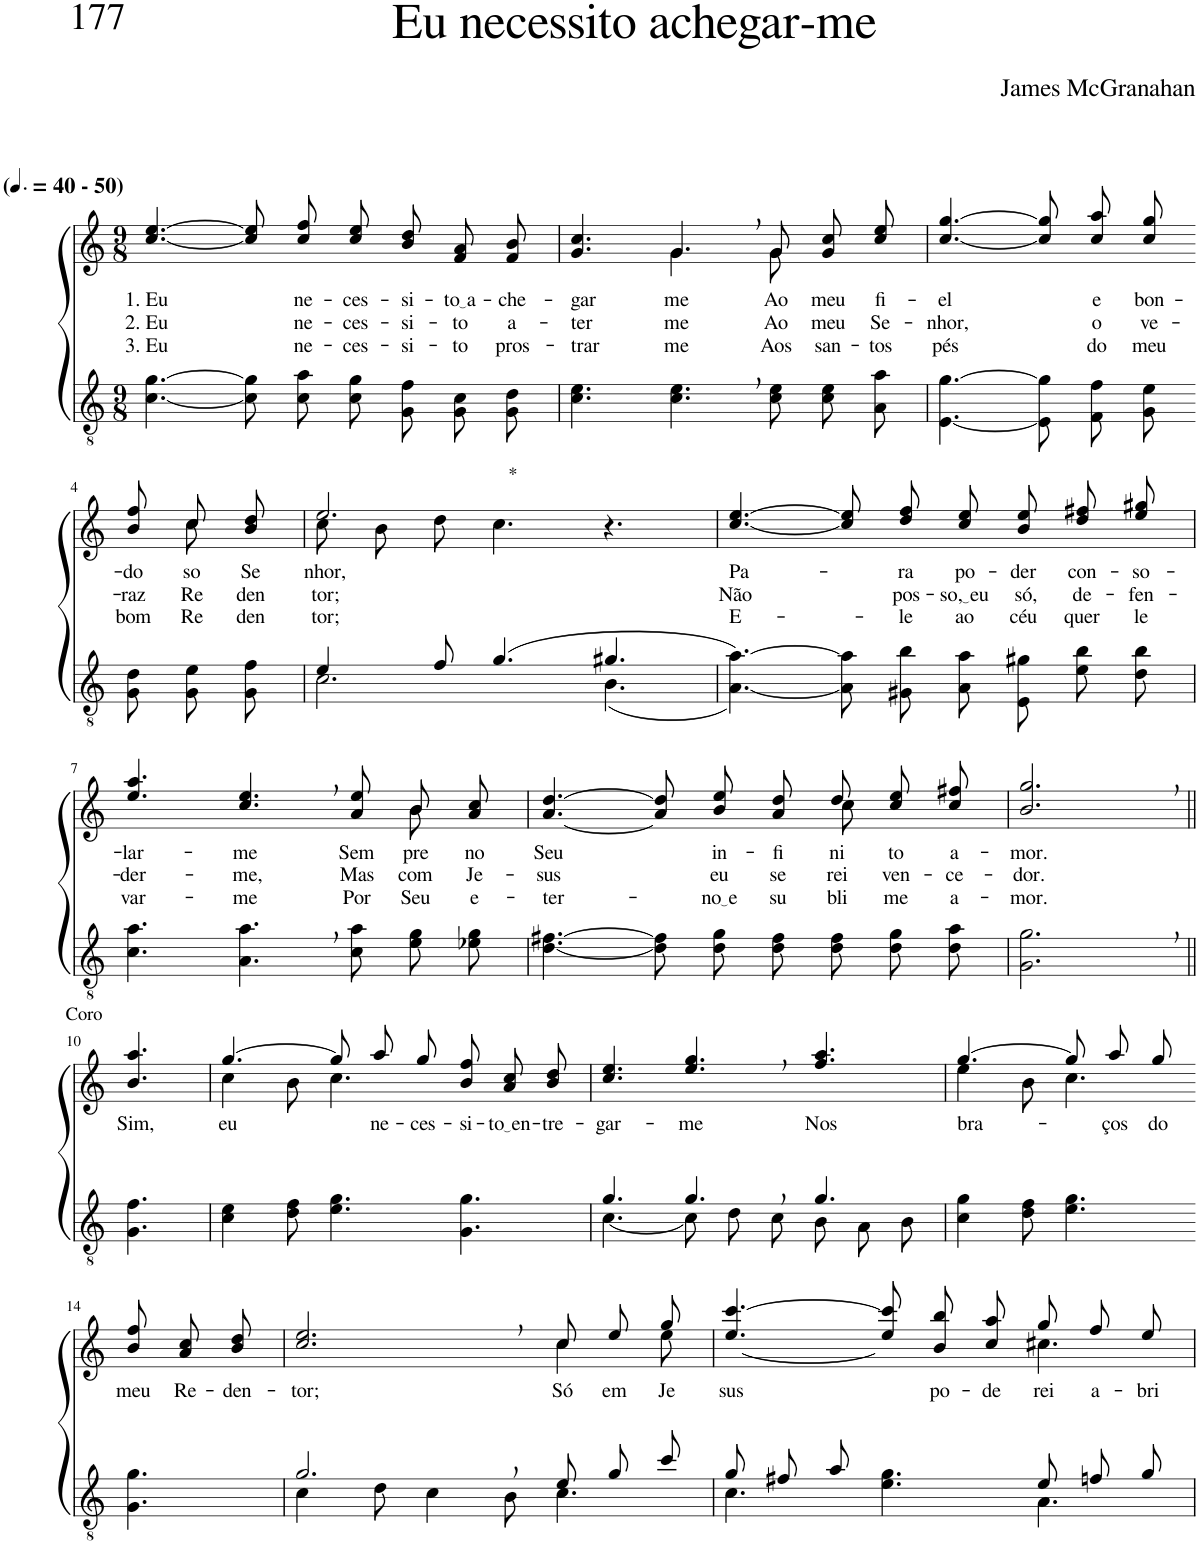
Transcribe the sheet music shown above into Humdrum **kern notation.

**kern	**kern	**text	**text	**text
*part2	*part1	*part1	*part1	*part1
*staff2	*staff1	*staff1	*staff1	*staff1
*I"Parte III e IV	*I"Parte I e II	*	*	*
*clefGv2	*clefG2	*	*	*
*Trd5c9	*Trd5c9	*	*	*
*k[]	*k[]	*	*	*
*M9/8	*M9/8	*	*	*
*MM60	*MM60	*	*	*
=1	=1	=1	=1	=1
!	!LO:TX:a:B:t=(	!	!	!
!	!LO:TX:a:B:t=- 50)	!	!	!
!	!	!LO:LY:b	!LO:LY:b	!LO:LY:b
[4.c\ [4.g\	[4.cc/ [4.ee/	1. Eu	2. Eu	3. Eu
8c]\ 8g]\L	8cc]\ 8ee]\L	.	.	.
!	!	!LO:LY:b	!LO:LY:b	!LO:LY:b
8c\ 8a\	8cc\ 8ff\	ne-	ne-	ne-
!	!	!LO:LY:b	!LO:LY:b	!LO:LY:b
8c\ 8g\J	8cc\ 8ee\J	-ces-	-ces-	-ces-
!	!	!LO:LY:b	!LO:LY:b	!LO:LY:b
8G\ 8f\L	8b\ 8dd\L	-si-	-si-	-si-
!	!	!LO:LY:b	!LO:LY:b	!LO:LY:b
8G\ 8c\	8f\ 8a\	to a	-to	-to
!	!	!LO:LY:b	!LO:LY:b	!LO:LY:b
8G\ 8d\J	8f\ 8b\J	-che-	a-	pros-
=2	=2	=2	=2	=2
!	!	!LO:LY:b	!LO:LY:b	!LO:LY:b
*	*^	*	*	*
4.c\ 4.e\	4.g/ 4.cc/	4.ryy	-gar-	-ter-	-trar-
!	!	!	!LO:LY:b	!LO:LY:b	!LO:LY:b
4.c\, 4.e\,	4.g,/	4.g\	-me	-me	-me
!	!	!	!LO:LY:b	!LO:LY:b	!LO:LY:b
8c\ 8e\L	8g\L	8g\	Ao	Ao	Aos
!	!	!	!LO:LY:b	!LO:LY:b	!LO:LY:b
8c\ 8e\	8g\ 8cc\	4ryy	meu	meu	san-
!	!	!	!LO:LY:b	!LO:LY:b	!LO:LY:b
8A\ 8a\J	8cc\ 8ee\J	.	fi-	Se-	-tos
*	*v	*v	*	*	*
=3	=3	=3	=3	=3
!	!	!LO:LY:b	!LO:LY:b	!LO:LY:b
[4.E\ [4.g\	[4.cc/ [4.gg/	-el	-nhor,	pés
8E]/ 8g]/L	8cc]\ 8gg]\L	.	.	.
!	!	!LO:LY:b	!LO:LY:b	!LO:LY:b
8F/ 8f/	8cc\ 8aa\	e	o	do
!	!	!LO:LY:b	!LO:LY:b	!LO:LY:b
8G/ 8e/J	8cc\ 8gg\J	bon-	ve-	meu
!!LO:LB:g=z
=4-	=4-	=4-	=4-	=4-
!	!	!LO:LY:b	!LO:LY:b	!LO:LY:b
*	*^	*	*	*
8G\ 8d\L	8b\ 8ff\L	8ryy	-do-	-raz	bom
!	!	!	!LO:LY:b	!LO:LY:b	!LO:LY:b
8G\ 8e\	8cc\	8cc\	-so	Re-	Re-
!	!	!	!LO:LY:b	!LO:LY:b	!LO:LY:b
8G\ 8f\J	8b\ 8dd\J	8ryy	Se-	-den-	-den-
=5	=5	=5	=5	=5	=5
*^	*	*	*	*	*
!	!	!LO:TX:a:t=*	!	!	!	!
!	!	!	!	!LO:LY:b	!LO:LY:b	!LO:LY:b
4e/	2.c\	2.ee/	8cc\L	-nhor,	-tor;	-tor;
.	.	.	8b\	.	.	.
8f/	.	.	8dd\J	.	.	.
(4.g/	.	.	4.cc\	.	.	.
4.g#X/	(4.B\	4.r	4.ryy	.	.	.
=6	=6	=6	=6	=6	=6	=6
!	!	!	!	!LO:LY:b	!LO:LY:b	!LO:LY:b
*v	*v	*	*	*	*	*
*	*v	*v	*	*	*
[4.A\ [4.a\))	[4.cc/ [4.ee/	Pa-	Não	E-
8A]\ 8a]\L	8cc]\ 8ee]\L	.	.	.
!	!	!LO:LY:b	!LO:LY:b	!LO:LY:b
8G#X\ 8b\	8dd\ 8ff\	-ra	pos-	-le
!	!	!LO:LY:b	!LO:LY:b	!LO:LY:b
8A\ 8a\J	8cc\ 8ee\J	po-	so, eu	ao
!	!	!LO:LY:b	!LO:LY:b	!LO:LY:b
8E\ 8g#X\L	8b\ 8ee\L	-der	só,	céu
!	!	!LO:LY:b	!LO:LY:b	!LO:LY:b
8e\ 8b\	8dd\ 8ff#X\	con-	de-	quer
!	!	!LO:LY:b	!LO:LY:b	!LO:LY:b
8d\ 8b\J	8ee\ 8gg#X\J	-so-	-fen-	le
!!LO:LB:g=z
=7	=7	=7	=7	=7
!	!	!LO:LY:b	!LO:LY:b	!LO:LY:b
*	*^	*	*	*
4.c\ 4.a\	4.ee/ 4.aa/	2..ryy	-lar-	-der-	var-
!	!	!	!LO:LY:b	!LO:LY:b	!LO:LY:b
4.A\, 4.a\,	4.cc/, 4.ee/,	.	-me	-me,	-me
!	!	!	!LO:LY:b	!LO:LY:b	!LO:LY:b
8c\ 8a\L	8a\ 8ee\L	.	Sem-	Mas	Por
!	!	!	!LO:LY:b	!LO:LY:b	!LO:LY:b
8e\ 8g\	8b\	8b\	-pre	com	Seu
!	!	!	!LO:LY:b	!LO:LY:b	!LO:LY:b
8e-X\ 8g\J	8a\ 8cc\J	8ryy	no	Je-	e-
=8	=8	=8	=8	=8	=8
!	!	!	!LO:LY:b	!LO:LY:b	!LO:LY:b
[4.d\ [4.f#X\	[4.a/ [4.dd/	2.ryy	Seu	-sus	-ter-
8d]\ 8f#]\L	8a]\ 8dd]\L	.	.	.	.
!	!	!	!LO:LY:b	!LO:LY:b	!LO:LY:b
8d\ 8g\	8b\ 8ee\	.	in-	eu	no e
!	!	!	!LO:LY:b	!LO:LY:b	!LO:LY:b
8d\ 8f#\J	8a\ 8dd\J	.	-fi-	se-	su-
!	!	!	!LO:LY:b	!LO:LY:b	!LO:LY:b
8d\ 8f#\L	8dd\L	8cc\	-ni-	-rei	-bli-
!	!	!	!LO:LY:b	!LO:LY:b	!LO:LY:b
8d\ 8g\	8cc\ 8ee\	4ryy	-to	ven-	-me
!	!	!	!LO:LY:b	!LO:LY:b	!LO:LY:b
8d\ 8a\J	8cc\ 8ff#X\J	.	a-	-ce-	a-
*	*v	*v	*	*	*
=9	=9	=9	=9	=9
!	!	!LO:LY:b	!LO:LY:b	!LO:LY:b
2.G\, 2.g\,	2.b/, 2.gg/,	-mor.	-dor.	-mor.
!!LO:LB:g=z
=10||	=10||	=10||	=10||	=10||
!	!LO:TX:a:t=Coro	!	!	!
!	!	!LO:LY:b	!	!
4.G\ 4.f\	4.b/ 4.aa/	Sim,	.	.
=11	=11	=11	=11	=11
*	*^	*	*	*
!	!	!	!LO:LY:b	!	!
4c\ 4e\	[4.gg/	4cc\	eu	.	.
8d\ 8f\	.	8b\	.	.	.
4.e\ 4.g\	8gg/L]	4.cc\	.	.	.
!	!	!	!LO:LY:b	!	!
.	8aa/	.	ne-	.	.
!	!	!	!LO:LY:b	!	!
.	8gg/J	.	-ces-	.	.
!	!	!	!LO:LY:b	!	!
4.G\ 4.g\	8b\ 8ff\L	4.ryy	-si-	.	.
!	!	!	!LO:LY:b	!	!
.	8a\ 8cc\	.	to en	.	.
!	!	!	!LO:LY:b	!	!
.	8b\ 8dd\J	.	-tre-	.	.
*	*v	*v	*	*	*
=12	=12	=12	=12	=12
*^	*	*	*	*
!	!	!	!LO:LY:b	!	!
4.g/	[4.c\	4.cc/ 4.ee/	-gar-	.	.
!	!	!	!LO:LY:b	!	!
4.g,/	8c\L]	4.ee/, 4.gg/,	-me	.	.
.	8d\	.	.	.	.
.	8c\J	.	.	.	.
!	!	!	!LO:LY:b	!	!
4.g/	8B\L	4.ff/ 4.aa/	Nos	.	.
.	8A\	.	.	.	.
.	8B\J	.	.	.	.
=13	=13	=13	=13	=13	=13
*	*	*^	*	*	*
!	!	!	!	!LO:LY:b	!	!
*v	*v	*	*	*	*	*
4c\ 4g\	[4.gg/	4ee\	bra-	.	.
8d\ 8f\	.	8b\	.	.	.
4.e\ 4.g\	8gg/L]	4.cc\	.	.	.
!	!	!	!LO:LY:b	!	!
.	8aa/	.	-ços	.	.
!	!	!	!LO:LY:b	!	!
.	8gg/J	.	do	.	.
*	*v	*v	*	*	*
!!LO:LB:g=z
=14-	=14-	=14-	=14-	=14-
!	!	!LO:LY:b	!	!
4.G\ 4.g\	8b\ 8ff\L	meu	.	.
!	!	!LO:LY:b	!	!
.	8a\ 8cc\	Re-	.	.
!	!	!LO:LY:b	!	!
.	8b\ 8dd\J	-den-	.	.
=15	=15	=15	=15	=15
*^	*	*	*	*
!	!	!	!LO:LY:b	!	!
*	*	*^	*	*	*
2.g,/	4c\	2.cc/, 2.ee/,	2.ryy	-tor;	.	.
.	8d\	.	.	.	.	.
.	4c\	.	.	.	.	.
.	8B\	.	.	.	.	.
!	!	!	!	!LO:LY:b	!	!
8e/L	4.c\	8cc/L	4cc\	Só	.	.
!	!	!	!	!LO:LY:b	!	!
8g/	.	8ee/	.	em	.	.
!	!	!	!	!LO:LY:b	!	!
8cc/J	.	8gg/J	8ee\	Je-	.	.
=16	=16	=16	=16	=16	=16	=16
!	!	!	!	!LO:LY:b	!	!
8g/L	4.c\	[4.ee/ [4.ccc/	2.ryy	-sus	.	.
8f#X/	.	.	.	.	.	.
8a/J	.	.	.	.	.	.
4.ryy	4.e\ 4.g\	8ee]\ 8ccc]\L	.	.	.	.
!	!	!	!	!LO:LY:b	!	!
.	.	8b\ 8bb\	.	po-	.	.
!	!	!	!	!LO:LY:b	!	!
.	.	8cc\ 8aa\J	.	-de-	.	.
!	!	!	!	!LO:LY:b	!	!
8e/L	4.A\	8gg/L	4.cc#X\	-rei	.	.
!	!	!	!	!LO:LY:b	!	!
8fn/	.	8ff/	.	a-	.	.
!	!	!	!	!LO:LY:b	!	!
8g/J	.	8ee/J	.	-bri-	.	.
*v	*v	*	*	*	*	*
*	*v	*v	*	*	*
=	=	=	=	=
*-	*-	*-	*-	*-
